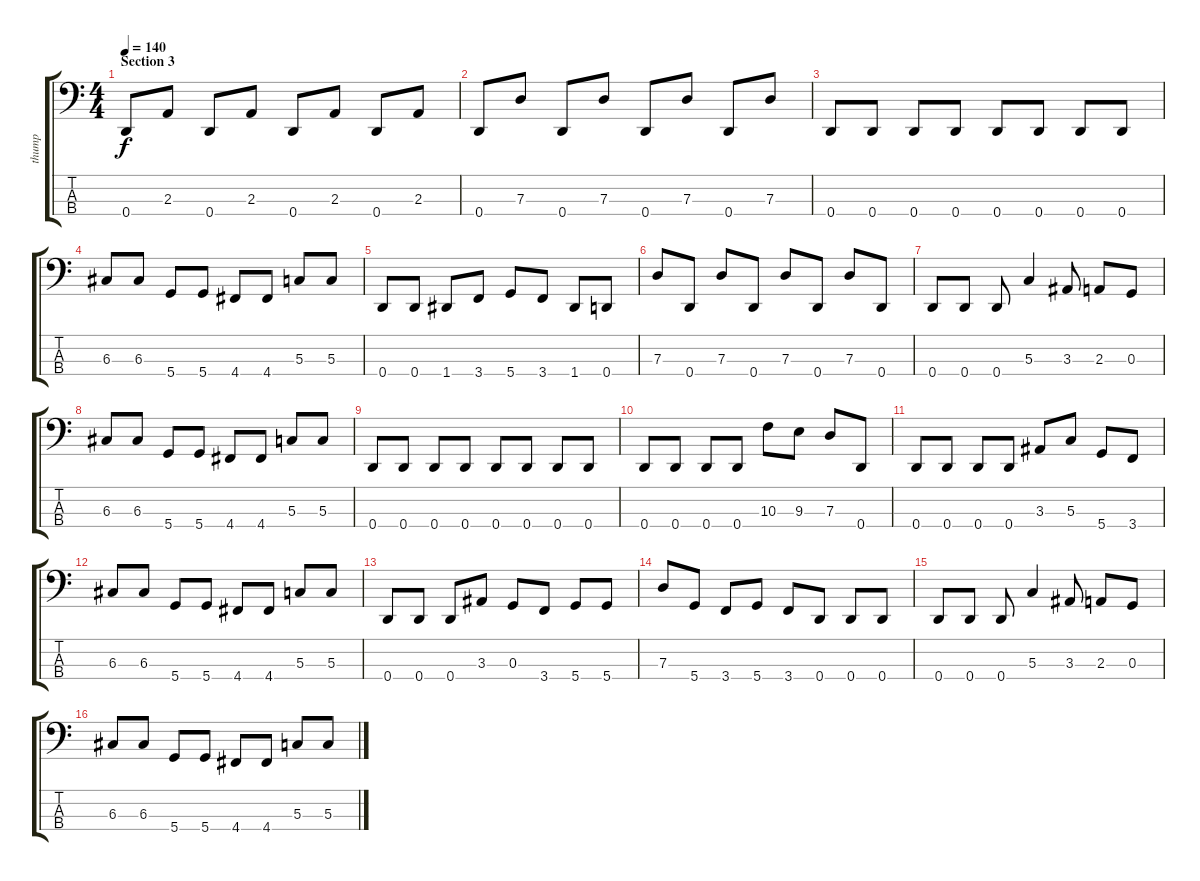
\track ("thump" "thump") {instrument electricbassfinger}
\staff {score tabs}
\tuning (F2 C2 G1 D1) {hide}
\ts (4 4)
\section ("" "Section 3")
\tempo 140
\clef f4
\ks c
0.4.8{dy f} 2.3.8 0.4.8 2.3.8 0.4.8 2.3.8 0.4.8 2.3.8 |
0.4.8 7.3.8 0.4.8 7.3.8 0.4.8 7.3.8 0.4.8 7.3.8 |
0.4.8 0.4.8 0.4.8 0.4.8 0.4.8 0.4.8 0.4.8 0.4.8 |
6.3.8 6.3.8 5.4.8 5.4.8 4.4.8 4.4.8 5.3.8 5.3.8 |
0.4.8 0.4.8 1.4.8 3.4.8 5.4.8 3.4.8 1.4.8 0.4.8 |
7.3.8 0.4.8 7.3.8 0.4.8 7.3.8 0.4.8 7.3.8 0.4.8 |
0.4.8 0.4.8 0.4.8 5.3.4 3.3.8 2.3.8 0.3.8 |
6.3.8 6.3.8 5.4.8 5.4.8 4.4.8 4.4.8 5.3.8 5.3.8 |
0.4.8 0.4.8 0.4.8 0.4.8 0.4.8 0.4.8 0.4.8 0.4.8 |
0.4.8 0.4.8 0.4.8 0.4.8 10.3.8 9.3.8 7.3.8 0.4.8 |
0.4.8 0.4.8 0.4.8 0.4.8 3.3.8 5.3.8 5.4.8 3.4.8 |
6.3.8 6.3.8 5.4.8 5.4.8 4.4.8 4.4.8 5.3.8 5.3.8 |
0.4.8 0.4.8 0.4.8 3.3.8 0.3.8 3.4.8 5.4.8 5.4.8 |
7.3.8 5.4.8 3.4.8 5.4.8 3.4.8 0.4.8 0.4.8 0.4.8 |
0.4.8 0.4.8 0.4.8 5.3.4 3.3.8 2.3.8 0.3.8 |
6.3.8 6.3.8 5.4.8 5.4.8 4.4.8 4.4.8 5.3.8 5.3.8
